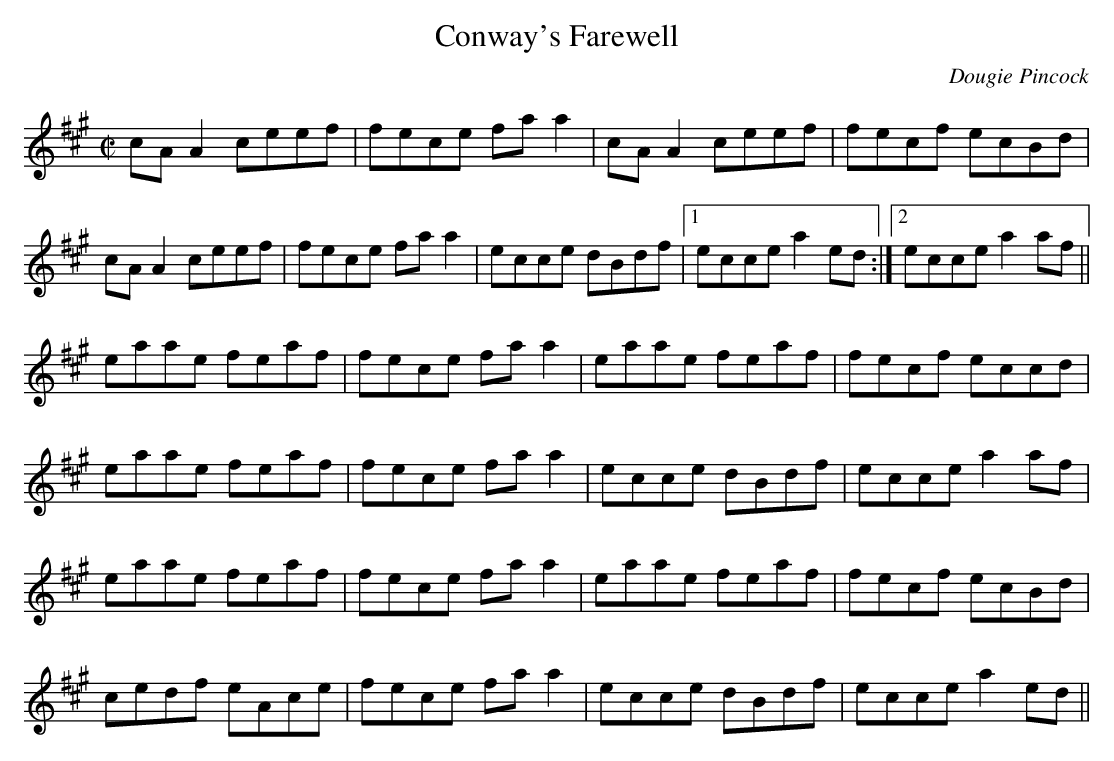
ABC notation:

X:1
T:Conway's Farewell
C:Dougie Pincock
M:C|
K:A
cAA2 ceef|fece faa2|cAA2 ceef|fecf ecBd|
cAA2 ceef|fece faa2|ecce dBdf|1 ecce a2ed:|2 ecce a2af||
eaae feaf|fece faa2|eaae feaf|fecf eccd|
eaae feaf|fece faa2|ecce dBdf|ecce a2af|
eaae feaf|fece faa2|eaae feaf|fecf ecBd|
cedf eAce|fece faa2|ecce dBdf|ecce a2ed||
